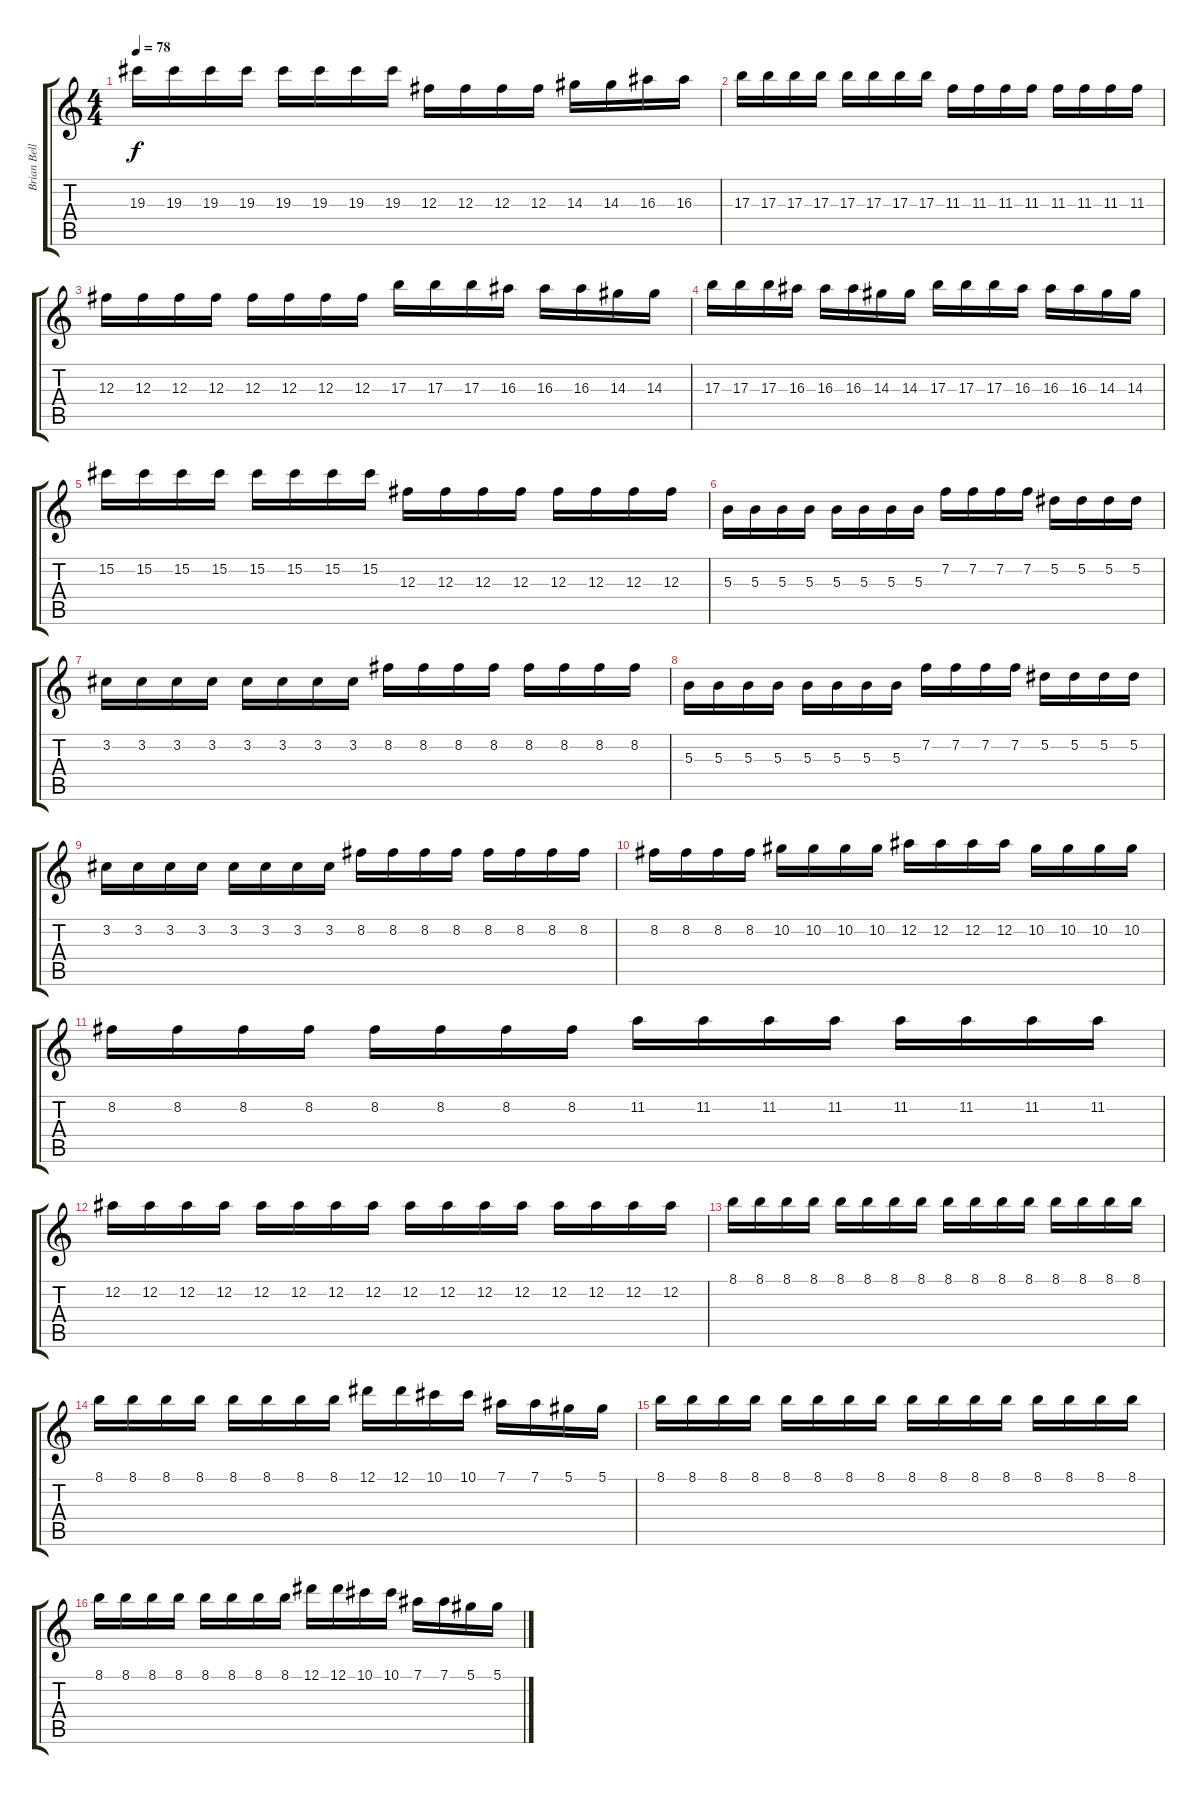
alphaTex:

\track ("Brian Bell (shamo)" "Brian Bell") {instrument distortionguitar}
\staff {score tabs}
\tuning (Eb4 Bb3 Gb3 Db3 Ab2 Eb2) {hide}
\ts (4 4)
\tempo 78
\clef g2
\ks c
19.3.16{dy f} 19.3.16 19.3.16 19.3.16 19.3.16 19.3.16 19.3.16 19.3.16 12.3.16 12.3.16 12.3.16 12.3.16 14.3.16 14.3.16 16.3.16 16.3.16 |
17.3.16 17.3.16 17.3.16 17.3.16 17.3.16 17.3.16 17.3.16 17.3.16 11.3.16 11.3.16 11.3.16 11.3.16 11.3.16 11.3.16 11.3.16 11.3.16 |
12.3.16 12.3.16 12.3.16 12.3.16 12.3.16 12.3.16 12.3.16 12.3.16 17.3.16 17.3.16 17.3.16 16.3.16 16.3.16 16.3.16 14.3.16 14.3.16 |
17.3.16 17.3.16 17.3.16 16.3.16 16.3.16 16.3.16 14.3.16 14.3.16 17.3.16 17.3.16 17.3.16 16.3.16 16.3.16 16.3.16 14.3.16 14.3.16 |
15.2.16 15.2.16 15.2.16 15.2.16 15.2.16 15.2.16 15.2.16 15.2.16 12.3.16 12.3.16 12.3.16 12.3.16 12.3.16 12.3.16 12.3.16 12.3.16 |
5.3.16 5.3.16 5.3.16 5.3.16 5.3.16 5.3.16 5.3.16 5.3.16 7.2.16 7.2.16 7.2.16 7.2.16 5.2.16 5.2.16 5.2.16 5.2.16 |
3.2.16 3.2.16 3.2.16 3.2.16 3.2.16 3.2.16 3.2.16 3.2.16 8.2.16 8.2.16 8.2.16 8.2.16 8.2.16 8.2.16 8.2.16 8.2.16 |
5.3.16 5.3.16 5.3.16 5.3.16 5.3.16 5.3.16 5.3.16 5.3.16 7.2.16 7.2.16 7.2.16 7.2.16 5.2.16 5.2.16 5.2.16 5.2.16 |
3.2.16 3.2.16 3.2.16 3.2.16 3.2.16 3.2.16 3.2.16 3.2.16 8.2.16 8.2.16 8.2.16 8.2.16 8.2.16 8.2.16 8.2.16 8.2.16 |
8.2.16 8.2.16 8.2.16 8.2.16 10.2.16 10.2.16 10.2.16 10.2.16 12.2.16 12.2.16 12.2.16 12.2.16 10.2.16 10.2.16 10.2.16 10.2.16 |
8.2.16 8.2.16 8.2.16 8.2.16 8.2.16 8.2.16 8.2.16 8.2.16 11.2.16 11.2.16 11.2.16 11.2.16 11.2.16 11.2.16 11.2.16 11.2.16 |
12.2.16 12.2.16 12.2.16 12.2.16 12.2.16 12.2.16 12.2.16 12.2.16 12.2.16 12.2.16 12.2.16 12.2.16 12.2.16 12.2.16 12.2.16 12.2.16 |
8.1.16 8.1.16 8.1.16 8.1.16 8.1.16 8.1.16 8.1.16 8.1.16 8.1.16 8.1.16 8.1.16 8.1.16 8.1.16 8.1.16 8.1.16 8.1.16 |
8.1.16 8.1.16 8.1.16 8.1.16 8.1.16 8.1.16 8.1.16 8.1.16 12.1.16 12.1.16 10.1.16 10.1.16 7.1.16 7.1.16 5.1.16 5.1.16 |
8.1.16 8.1.16 8.1.16 8.1.16 8.1.16 8.1.16 8.1.16 8.1.16 8.1.16 8.1.16 8.1.16 8.1.16 8.1.16 8.1.16 8.1.16 8.1.16 |
8.1.16 8.1.16 8.1.16 8.1.16 8.1.16 8.1.16 8.1.16 8.1.16 12.1.16 12.1.16 10.1.16 10.1.16 7.1.16 7.1.16 5.1.16 5.1.16
